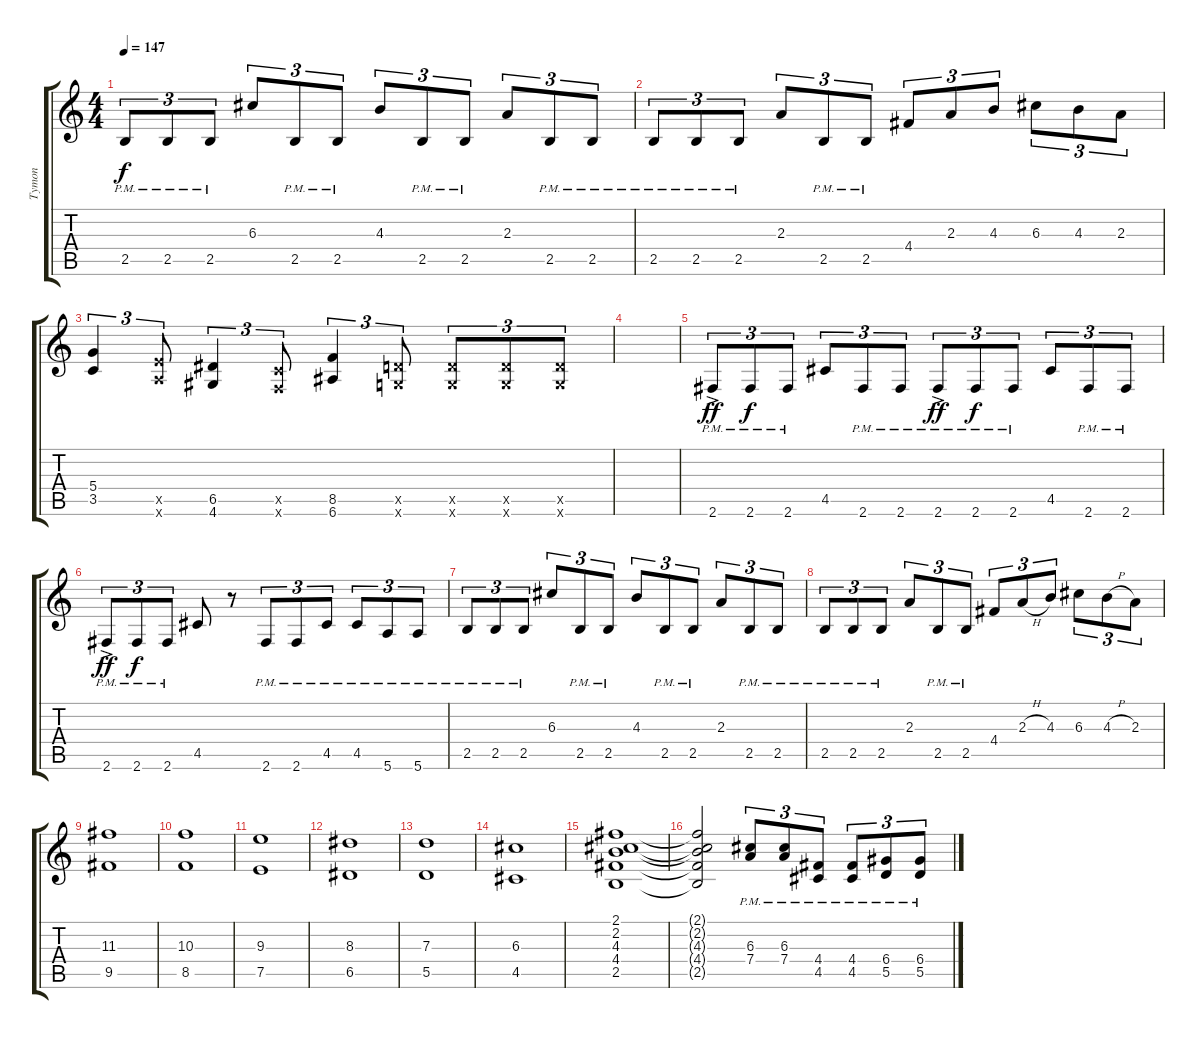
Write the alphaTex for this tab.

\track ("Tymon" "Tymon") {instrument distortionguitar}
\staff {score tabs}
\tuning (E4 B3 G3 D3 A2 E2) {hide}
\ts (4 4)
\tempo 147
\clef g2
\ks c
2.5{pm}.8{tu (3 2) dy f} 2.5{pm}.8{tu (3 2)} 2.5{pm}.8{tu (3 2)} 6.3.8{tu (3 2)} 2.5{pm}.8{tu (3 2)} 2.5{pm}.8{tu (3 2)} 4.3.8{tu (3 2)} 2.5{pm}.8{tu (3 2)} 2.5{pm}.8{tu (3 2)} 2.3.8{tu (3 2)} 2.5{pm}.8{tu (3 2)} 2.5{pm}.8{tu (3 2)} |
2.5{pm}.8{tu (3 2)} 2.5{pm}.8{tu (3 2)} 2.5{pm}.8{tu (3 2)} 2.3.8{tu (3 2)} 2.5{pm}.8{tu (3 2)} 2.5{pm}.8{tu (3 2)} 4.4.8{tu (3 2)} 2.3.8{tu (3 2)} 4.3.8{tu (3 2)} 6.3.8{tu (3 2)} 4.3.8{tu (3 2)} 2.3.8{tu (3 2)} |
(5.4 3.5).4{tu (3 2)} (7.5{x} 5.6{x}).8{tu (3 2)} (6.5 4.6).4{tu (3 2)} (3.5{x} 1.6{x}).8{tu (3 2)} (8.5 6.6).4{tu (3 2)} (5.5{x} 3.6{x}).8{tu (3 2)} (5.5{x} 3.6{x}).8{tu (3 2)} (5.5{x} 3.6{x}).8{tu (3 2)} (5.5{x} 3.6{x}).8{tu (3 2)} |
|
2.6{ac pm}.8{tu (3 2) dy ff} 2.6{pm}.8{tu (3 2) dy f} 2.6{pm}.8{tu (3 2)} 4.5.8{tu (3 2)} 2.6{pm}.8{tu (3 2)} 2.6{pm}.8{tu (3 2)} 2.6{ac pm}.8{tu (3 2) dy ff} 2.6{pm}.8{tu (3 2) dy f} 2.6{pm}.8{tu (3 2)} 4.5.8{tu (3 2)} 2.6{pm}.8{tu (3 2)} 2.6{pm}.8{tu (3 2)} |
2.6{ac pm}.8{tu (3 2) dy ff} 2.6{pm}.8{tu (3 2) dy f} 2.6{pm}.8{tu (3 2)} 4.5.8 r.8 2.6{pm}.8{tu (3 2)} 2.6{pm}.8{tu (3 2)} 4.5{pm}.8{tu (3 2)} 4.5{pm}.8{tu (3 2)} 5.6{pm}.8{tu (3 2)} 5.6{pm}.8{tu (3 2)} |
2.5{pm}.8{tu (3 2)} 2.5{pm}.8{tu (3 2)} 2.5{pm}.8{tu (3 2)} 6.3.8{tu (3 2)} 2.5{pm}.8{tu (3 2)} 2.5{pm}.8{tu (3 2)} 4.3.8{tu (3 2)} 2.5{pm}.8{tu (3 2)} 2.5{pm}.8{tu (3 2)} 2.3.8{tu (3 2)} 2.5{pm}.8{tu (3 2)} 2.5{pm}.8{tu (3 2)} |
2.5{pm}.8{tu (3 2)} 2.5{pm}.8{tu (3 2)} 2.5{pm}.8{tu (3 2)} 2.3.8{tu (3 2)} 2.5{pm}.8{tu (3 2)} 2.5{pm}.8{tu (3 2)} 4.4.8{tu (3 2)} 2.3{h}.8{tu (3 2)} 4.3.8{tu (3 2)} 6.3.8{tu (3 2)} 4.3{h}.8{tu (3 2)} 2.3.8{tu (3 2)} |
(11.3 9.5).1 |
(10.3 8.5).1 |
(9.3 7.5).1 |
(8.3 6.5).1 |
(7.3 5.5).1 |
(6.3 4.5).1 |
(2.1 2.2 4.3 4.4 2.5).1 |
(2.1{t} 2.2{t} 4.3{t} 4.4{t} 2.5{t}).2 (6.3{pm} 7.4{pm}).8{tu (3 2)} (6.3{pm} 7.4{pm}).8{tu (3 2)} (4.4{pm} 4.5{pm}).8{tu (3 2)} (4.4{pm} 4.5{pm}).8{tu (3 2)} (6.4{pm} 5.5{pm}).8{tu (3 2)} (6.4{pm} 5.5{pm}).8{tu (3 2)}
